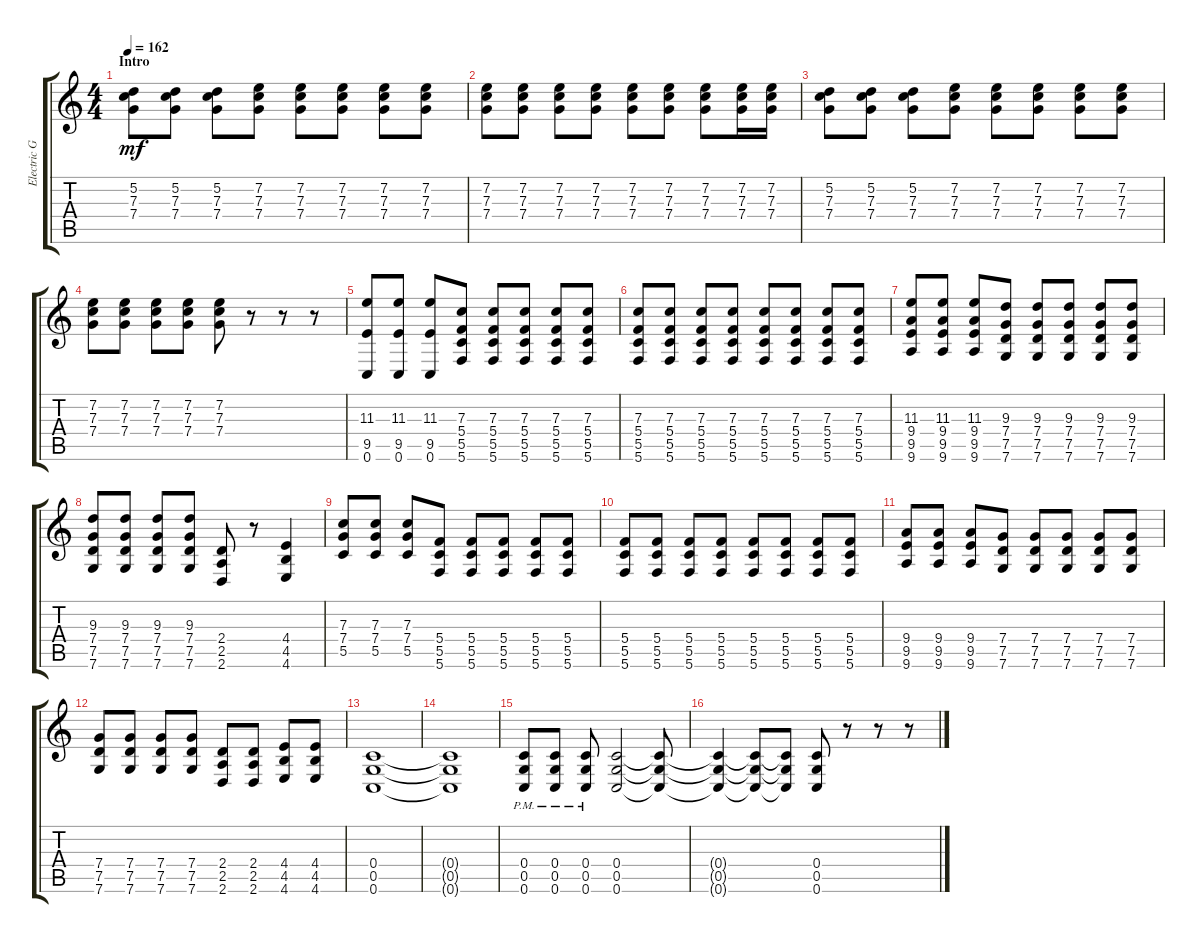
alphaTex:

\track ("Electric Guitar" "Electric G") {instrument distortionguitar}
\staff {score tabs}
\tuning (D4 A3 F3 C3 G2 C2) {hide}
\ts (4 4)
\section ("" "Intro")
\tempo 162
\clef g2
\ks c
(5.2 7.3 7.4).8{dy mf instrument distortionguitar} (5.2 7.3 7.4).8 (5.2 7.3 7.4).8 (7.2 7.3 7.4).8 (7.2 7.3 7.4).8 (7.2 7.3 7.4).8 (7.2 7.3 7.4).8 (7.2 7.3 7.4).8 |
(7.2 7.3 7.4).8 (7.2 7.3 7.4).8 (7.2 7.3 7.4).8 (7.2 7.3 7.4).8 (7.2 7.3 7.4).8 (7.2 7.3 7.4).8 (7.2 7.3 7.4).8 (7.2 7.3 7.4).16 (7.2 7.3 7.4).16 |
(5.2 7.3 7.4).8 (5.2 7.3 7.4).8 (5.2 7.3 7.4).8 (7.2 7.3 7.4).8 (7.2 7.3 7.4).8 (7.2 7.3 7.4).8 (7.2 7.3 7.4).8 (7.2 7.3 7.4).8 |
(7.2 7.3 7.4).8 (7.2 7.3 7.4).8 (7.2 7.3 7.4).8 (7.2 7.3 7.4).8 (7.2 7.3 7.4).8 r.8 r.8 r.8 |
(11.3 9.5 0.6).8 (11.3 9.5 0.6).8 (11.3 9.5 0.6).8 (7.3 5.4 5.5 5.6).8 (7.3 5.4 5.5 5.6).8 (7.3 5.4 5.5 5.6).8 (7.3 5.4 5.5 5.6).8 (7.3 5.4 5.5 5.6).8 |
(7.3 5.4 5.5 5.6).8 (7.3 5.4 5.5 5.6).8 (7.3 5.4 5.5 5.6).8 (7.3 5.4 5.5 5.6).8 (7.3 5.4 5.5 5.6).8 (7.3 5.4 5.5 5.6).8 (7.3 5.4 5.5 5.6).8 (7.3 5.4 5.5 5.6).8 |
(11.3 9.4 9.5 9.6).8 (11.3 9.4 9.5 9.6).8 (11.3 9.4 9.5 9.6).8 (9.3 7.4 7.5 7.6).8 (9.3 7.4 7.5 7.6).8 (9.3 7.4 7.5 7.6).8 (9.3 7.4 7.5 7.6).8 (9.3 7.4 7.5 7.6).8 |
(9.3 7.4 7.5 7.6).8 (9.3 7.4 7.5 7.6).8 (9.3 7.4 7.5 7.6).8 (9.3 7.4 7.5 7.6).8 (2.4 2.5 2.6).8 r.8 (4.4 4.5 4.6).4 |
(7.3 7.4 5.5).8 (7.3 7.4 5.5).8 (7.3 7.4 5.5).8 (5.4 5.5 5.6).8 (5.4 5.5 5.6).8 (5.4 5.5 5.6).8 (5.4 5.5 5.6).8 (5.4 5.5 5.6).8 |
(5.4 5.5 5.6).8 (5.4 5.5 5.6).8 (5.4 5.5 5.6).8 (5.4 5.5 5.6).8 (5.4 5.5 5.6).8 (5.4 5.5 5.6).8 (5.4 5.5 5.6).8 (5.4 5.5 5.6).8 |
(9.4 9.5 9.6).8 (9.4 9.5 9.6).8 (9.4 9.5 9.6).8 (7.4 7.5 7.6).8 (7.4 7.5 7.6).8 (7.4 7.5 7.6).8 (7.4 7.5 7.6).8 (7.4 7.5 7.6).8 |
(7.4 7.5 7.6).8 (7.4 7.5 7.6).8 (7.4 7.5 7.6).8 (7.4 7.5 7.6).8 (2.4 2.5 2.6).8 (2.4 2.5 2.6).8 (4.4 4.5 4.6).8 (4.4 4.5 4.6).8 |
(0.4 0.5 0.6).1 |
(0.4{t} 0.5{t} 0.6{t}).1 |
(0.4{pm} 0.5{pm} 0.6{pm}).8 (0.4{pm} 0.5{pm} 0.6{pm}).8 (0.4{pm} 0.5{pm} 0.6{pm}).8 (0.4 0.5 0.6).2 (0.4{t} 0.5{t} 0.6{t}).8 |
(0.4{t} 0.5{t} 0.6{t}).4 (0.4{t} 0.5{t} 0.6{t}).8 (0.4{t} 0.5{t} 0.6{t}).8 (0.4 0.5 0.6).8 r.8 r.8 r.8
